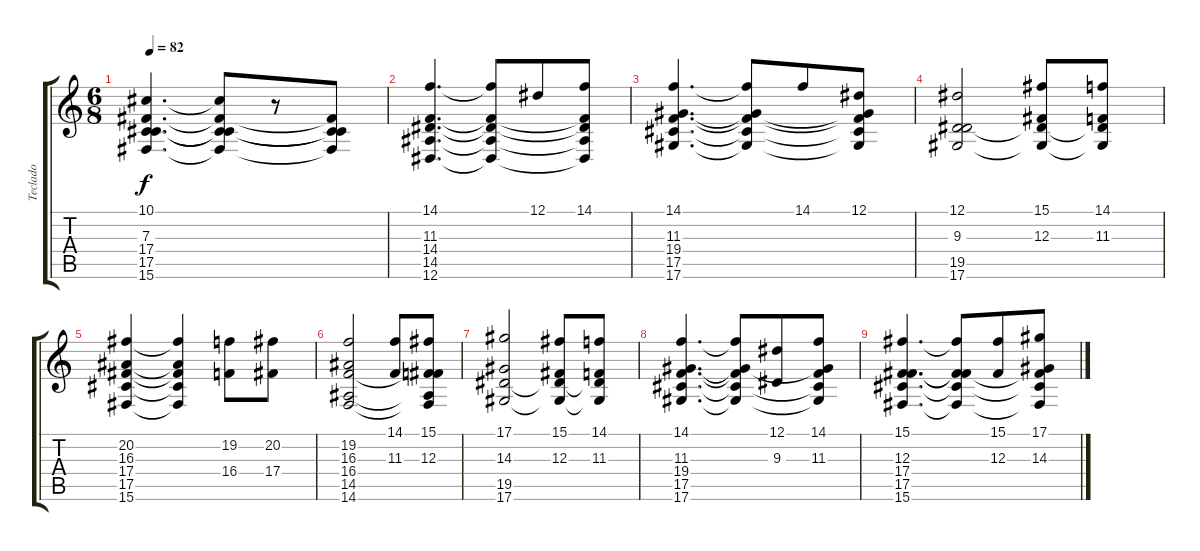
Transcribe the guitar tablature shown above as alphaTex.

\track ("Teclado" "Teclado") {instrument stringensemble1}
\staff {score tabs}
\tuning (Eb4 Bb3 Gb3 Db3 Ab2 Eb2) {hide}
\ts (6 8)
\tempo 82
\clef g2
\ks c
(10.1 7.3 17.4 17.5 15.6).4{d dy f} (10.1{t} 7.3{t} 17.4{t} 17.5{t} 15.6{t}).8 r.8 (7.3{t} 17.4{t} 17.5{t} 15.6{t}).8 |
(14.1 11.3 14.4 14.5 12.6).4{d} (14.1{t} 11.3{t} 14.4{t} 14.5{t} 12.6{t}).8 12.1.8 (14.1 11.3{t} 14.4{t} 14.5{t} 12.6{t}).8 |
(14.1 11.3 19.4 17.5 17.6).4{d} (14.1{t} 11.3{t} 19.4{t} 17.5{t} 17.6{t}).8 14.1.8 (12.1 11.3{t} 19.4{t} 17.5{t} 17.6{t}).8 |
(12.1 9.3 19.5 17.6).2 (15.1 12.3 19.5{t} 17.6{t}).8 (14.1 11.3 19.5{t} 17.6{t}).8 |
(20.2 16.3 17.4 17.5 15.6).4 (20.2{t} 16.3{t} 17.4{t} 17.5{t} 15.6{t}).4 (19.2 16.4).8 (20.2 17.4).8 |
(19.2 16.3 16.4 14.5 14.6).2 (14.1 11.3).8 (15.1 12.3 16.4{t} 14.5{t} 14.6{t}).8 |
(17.1 14.3 19.5 17.6).2 (15.1 12.3 19.5{t} 17.6{t}).8 (14.1 11.3 19.5{t} 17.6{t}).8 |
(14.1 11.3 19.4 17.5 17.6).4{d} (14.1{t} 11.3{t} 19.4{t} 17.5{t} 17.6{t}).8 (12.1 9.3).8 (14.1 11.3 19.4{t} 17.5{t} 17.6{t}).8 |
(15.1 12.3 17.4 17.5 15.6).4{d} (15.1{t} 12.3{t} 17.4{t} 17.5{t} 15.6{t}).8 (15.1 12.3).8 (17.1 14.3 17.4{t} 17.5{t} 15.6{t}).8
